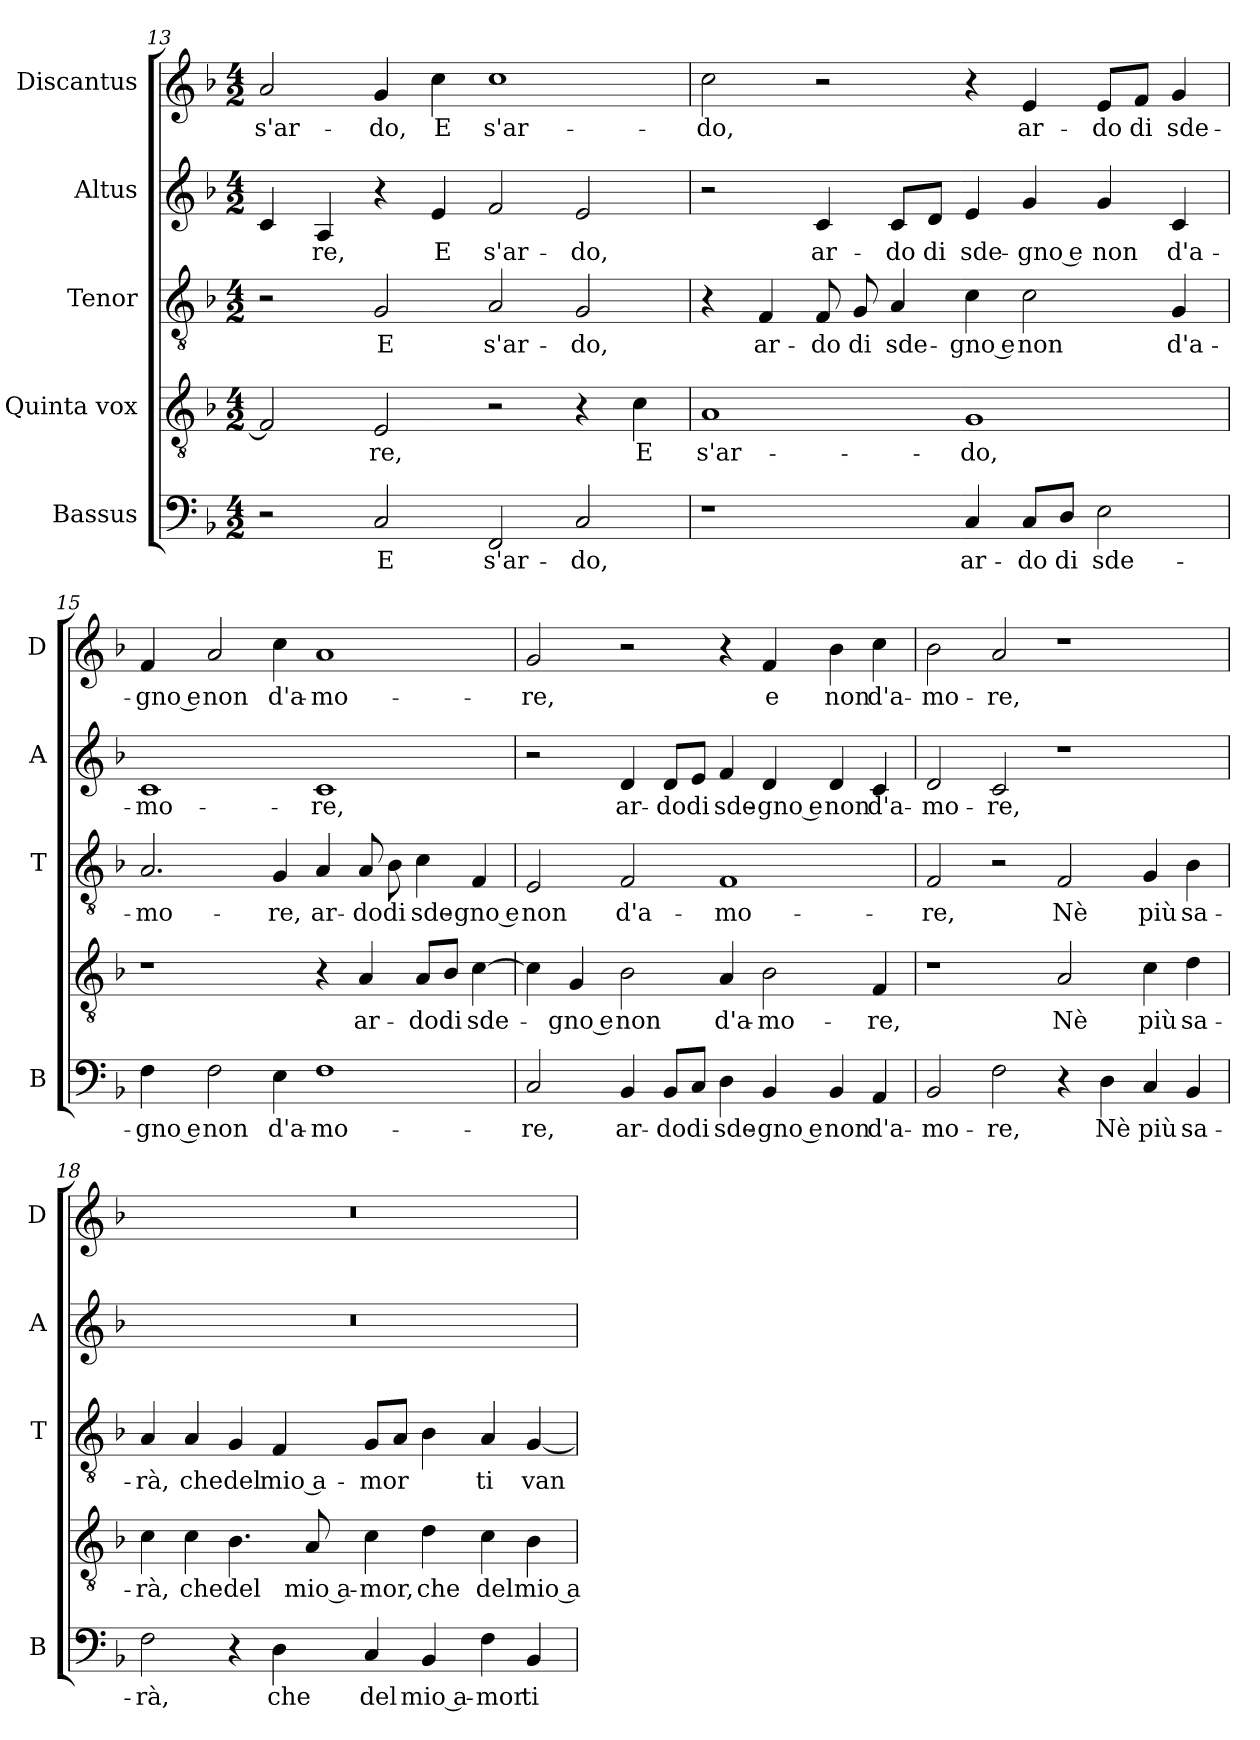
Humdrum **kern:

**kern	**text	**kern	**text	**kern	**text	**kern	**text	**kern	**text
*part5	*part5	*part4	*part4	*part3	*part3	*part2	*part2	*part1	*part1
*staff5	*staff5	*staff4	*staff4	*staff3	*staff3	*staff2	*staff2	*staff1	*staff1
*I"Bassus	*	*I"Quinta vox	*	*I"Tenor	*	*I"Altus	*	*I"Discantus	*
*I'B	*	*	*	*I'T	*	*I'A	*	*I'D	*
*clefF4	*	*clefGv2	*	*clefGv2	*	*clefG2	*	*clefG2	*
*k[b-]	*	*k[b-]	*	*k[b-]	*	*k[b-]	*	*k[b-]	*
*F:	*	*F:	*	*F:	*	*F:	*	*F:	*
*M4/2	*	*M4/2	*	*M4/2	*	*M4/2	*	*M4/2	*
=13	=13	=13	=13	=13	=13	=13	=13	=13	=13
!	!	!	!	!	!	!	!	!	!LO:LY:b
2r	.	2F/]	.	2r	.	4c/	.	2a/	s'ar-
!	!	!	!	!	!	!	!LO:LY:b	!	!
.	.	.	.	.	.	4A/	-re,	.	.
!	!LO:LY:b	!	!LO:LY:b	!	!LO:LY:b	!	!	!	!LO:LY:b
2C/	E	2E/	-re,	2G/	E	4r	.	4g/	-do,
!	!	!	!	!	!	!	!LO:LY:b	!	!LO:LY:b
.	.	.	.	.	.	4e/	E	4cc\	E
!	!LO:LY:b	!	!	!	!LO:LY:b	!	!LO:LY:b	!	!LO:LY:b
2FF/	s'ar-	2r	.	2A/	s'ar-	2f/	s'ar-	1cc	s'ar-
!	!LO:LY:b	!	!	!	!LO:LY:b	!	!LO:LY:b	!	!
2C/	-do,	4r	.	2G/	-do,	2e/	-do,	.	.
!	!	!	!LO:LY:b	!	!	!	!	!	!
.	.	4c\	E	.	.	.	.	.	.
!!LO:LB:g=z
=14	=14	=14	=14	=14	=14	=14	=14	=14	=14
!	!	!	!LO:LY:b	!	!	!	!	!	!LO:LY:b
1r	.	1A	s'ar-	4r	.	2r	.	2cc\	-do,
!	!	!	!	!	!LO:LY:b	!	!	!	!
.	.	.	.	4F/	ar-	.	.	.	.
!	!	!	!	!	!LO:LY:b	!	!LO:LY:b	!	!
.	.	.	.	8F/	-do	4c/	ar-	2r	.
!	!	!	!	!	!LO:LY:b	!	!	!	!
.	.	.	.	8G/	di	.	.	.	.
!	!	!	!	!	!LO:LY:b	!	!LO:LY:b	!	!
.	.	.	.	4A/	sde-	8c/L	-do	.	.
!	!	!	!	!	!	!	!LO:LY:b	!	!
.	.	.	.	.	.	8d/J	di	.	.
!	!LO:LY:b	!	!LO:LY:b	!	!LO:LY:b	!	!LO:LY:b	!	!
4C/	ar-	1G	-do,	4c\	-gno e	4e/	sde-	4r	.
!	!LO:LY:b	!	!	!	!LO:LY:b	!	!LO:LY:b	!	!LO:LY:b
8C/L	-do	.	.	2c\	non	4g/	-gno e	4e/	ar-
!	!LO:LY:b	!	!	!	!	!	!	!	!
8D/J	di	.	.	.	.	.	.	.	.
!	!LO:LY:b	!	!	!	!	!	!LO:LY:b	!	!LO:LY:b
2E\	sde-	.	.	.	.	4g/	non	8e/L	-do
!	!	!	!	!	!	!	!	!	!LO:LY:b
.	.	.	.	.	.	.	.	8f/J	di
!	!	!	!	!	!LO:LY:b	!	!LO:LY:b	!	!LO:LY:b
.	.	.	.	4G/	d'a-	4c/	d'a-	4g/	sde-
=15	=15	=15	=15	=15	=15	=15	=15	=15	=15
!	!LO:LY:b	!	!	!	!LO:LY:b	!	!LO:LY:b	!	!LO:LY:b
4F\	-gno e	1r	.	2.A/	-mo-	1c	-mo-	4f/	-gno e
!	!LO:LY:b	!	!	!	!	!	!	!	!LO:LY:b
2F\	non	.	.	.	.	.	.	2a/	non
!	!LO:LY:b	!	!	!	!LO:LY:b	!	!	!	!LO:LY:b
4E\	d'a-	.	.	4G/	-re,	.	.	4cc\	d'a-
!	!LO:LY:b	!	!	!	!LO:LY:b	!	!LO:LY:b	!	!LO:LY:b
1F	-mo-	4r	.	4A/	ar-	1c	-re,	1a	-mo-
!	!	!	!LO:LY:b	!	!LO:LY:b	!	!	!	!
.	.	4A/	ar-	8A/	-do	.	.	.	.
!	!	!	!	!	!LO:LY:b	!	!	!	!
.	.	.	.	8B-\	di	.	.	.	.
!	!	!	!LO:LY:b	!	!LO:LY:b	!	!	!	!
.	.	8A/L	-do	4c\	sde-	.	.	.	.
!	!	!	!LO:LY:b	!	!	!	!	!	!
.	.	8B-/J	di	.	.	.	.	.	.
!	!	!	!LO:LY:b	!	!LO:LY:b	!	!	!	!
.	.	[4c\	sde-	4F/	-gno e	.	.	.	.
=16	=16	=16	=16	=16	=16	=16	=16	=16	=16
!	!LO:LY:b	!	!	!	!LO:LY:b	!	!	!	!LO:LY:b
2C/	-re,	4c\]	.	2E/	non	2r	.	2g/	-re,
!	!	!	!LO:LY:b	!	!	!	!	!	!
.	.	4G/	-gno e	.	.	.	.	.	.
!	!LO:LY:b	!	!LO:LY:b	!	!LO:LY:b	!	!LO:LY:b	!	!
4BB-/	ar-	2B-\	non	2F/	d'a-	4d/	ar-	2r	.
!	!LO:LY:b	!	!	!	!	!	!LO:LY:b	!	!
8BB-/L	-do	.	.	.	.	8d/L	-do	.	.
!	!LO:LY:b	!	!	!	!	!	!LO:LY:b	!	!
8C/J	di	.	.	.	.	8e/J	di	.	.
!	!LO:LY:b	!	!LO:LY:b	!	!LO:LY:b	!	!LO:LY:b	!	!
4D\	sde-	4A/	d'a-	1F	-mo-	4f/	sde-	4r	.
!	!LO:LY:b	!	!LO:LY:b	!	!	!	!LO:LY:b	!	!LO:LY:b
4BB-/	-gno e	2B-\	-mo-	.	.	4d/	-gno e	4f/	e
!	!LO:LY:b	!	!	!	!	!	!LO:LY:b	!	!LO:LY:b
4BB-/	non	.	.	.	.	4d/	non	4b-\	non
!	!LO:LY:b	!	!LO:LY:b	!	!	!	!LO:LY:b	!	!LO:LY:b
4AA/	d'a-	4F/	-re,	.	.	4c/	d'a-	4cc\	d'a-
!!LO:LB:g=z
=17	=17	=17	=17	=17	=17	=17	=17	=17	=17
!	!LO:LY:b	!	!	!	!LO:LY:b	!	!LO:LY:b	!	!LO:LY:b
2BB-/	-mo-	1r	.	2F/	-re,	2d/	-mo-	2b-\	-mo-
!	!LO:LY:b	!	!	!	!	!	!LO:LY:b	!	!LO:LY:b
2F\	-re,	.	.	2r	.	2c/	-re,	2a/	-re,
!	!	!	!LO:LY:b	!	!LO:LY:b	!	!	!	!
4r	.	2A/	Nè	2F/	Nè	1r	.	1r	.
!	!LO:LY:b	!	!	!	!	!	!	!	!
4D\	Nè	.	.	.	.	.	.	.	.
!	!LO:LY:b	!	!LO:LY:b	!	!LO:LY:b	!	!	!	!
4C/	più	4c\	più	4G/	più	.	.	.	.
!	!LO:LY:b	!	!LO:LY:b	!	!LO:LY:b	!	!	!	!
4BB-/	sa-	4d\	sa-	4B-\	sa-	.	.	.	.
=18	=18	=18	=18	=18	=18	=18	=18	=18	=18
!	!LO:LY:b	!	!LO:LY:b	!	!LO:LY:b	!	!	!	!
2F\	-rà,	4c\	-rà,	4A/	-rà,	0r	.	0r	.
!	!	!	!LO:LY:b	!	!LO:LY:b	!	!	!	!
.	.	4c\	che	4A/	che	.	.	.	.
!	!	!	!LO:LY:b	!	!LO:LY:b	!	!	!	!
4r	.	4.B-\	del	4G/	del	.	.	.	.
!	!LO:LY:b	!	!	!	!LO:LY:b	!	!	!	!
4D\	che	.	.	4F/	mio a-	.	.	.	.
!	!	!	!LO:LY:b	!	!	!	!	!	!
.	.	8A/	mio a-	.	.	.	.	.	.
!	!LO:LY:b	!	!LO:LY:b	!	!LO:LY:b	!	!	!	!
4C/	del	4c\	-mor,	8G/L	-mor	.	.	.	.
.	.	.	.	8A/J	.	.	.	.	.
!	!LO:LY:b	!	!LO:LY:b	!	!	!	!	!	!
4BB-/	mio a-	4d\	che	4B-\	.	.	.	.	.
!	!LO:LY:b	!	!LO:LY:b	!	!LO:LY:b	!	!	!	!
4F\	-mor	4c\	del	4A/	ti	.	.	.	.
!	!LO:LY:b	!	!LO:LY:b	!	!LO:LY:b	!	!	!	!
4BB-/	ti	4B-\	mio a-	[4G/	van-	.	.	.	.
=	=	=	=	=	=	=	=	=	=
*-	*-	*-	*-	*-	*-	*-	*-	*-	*-
